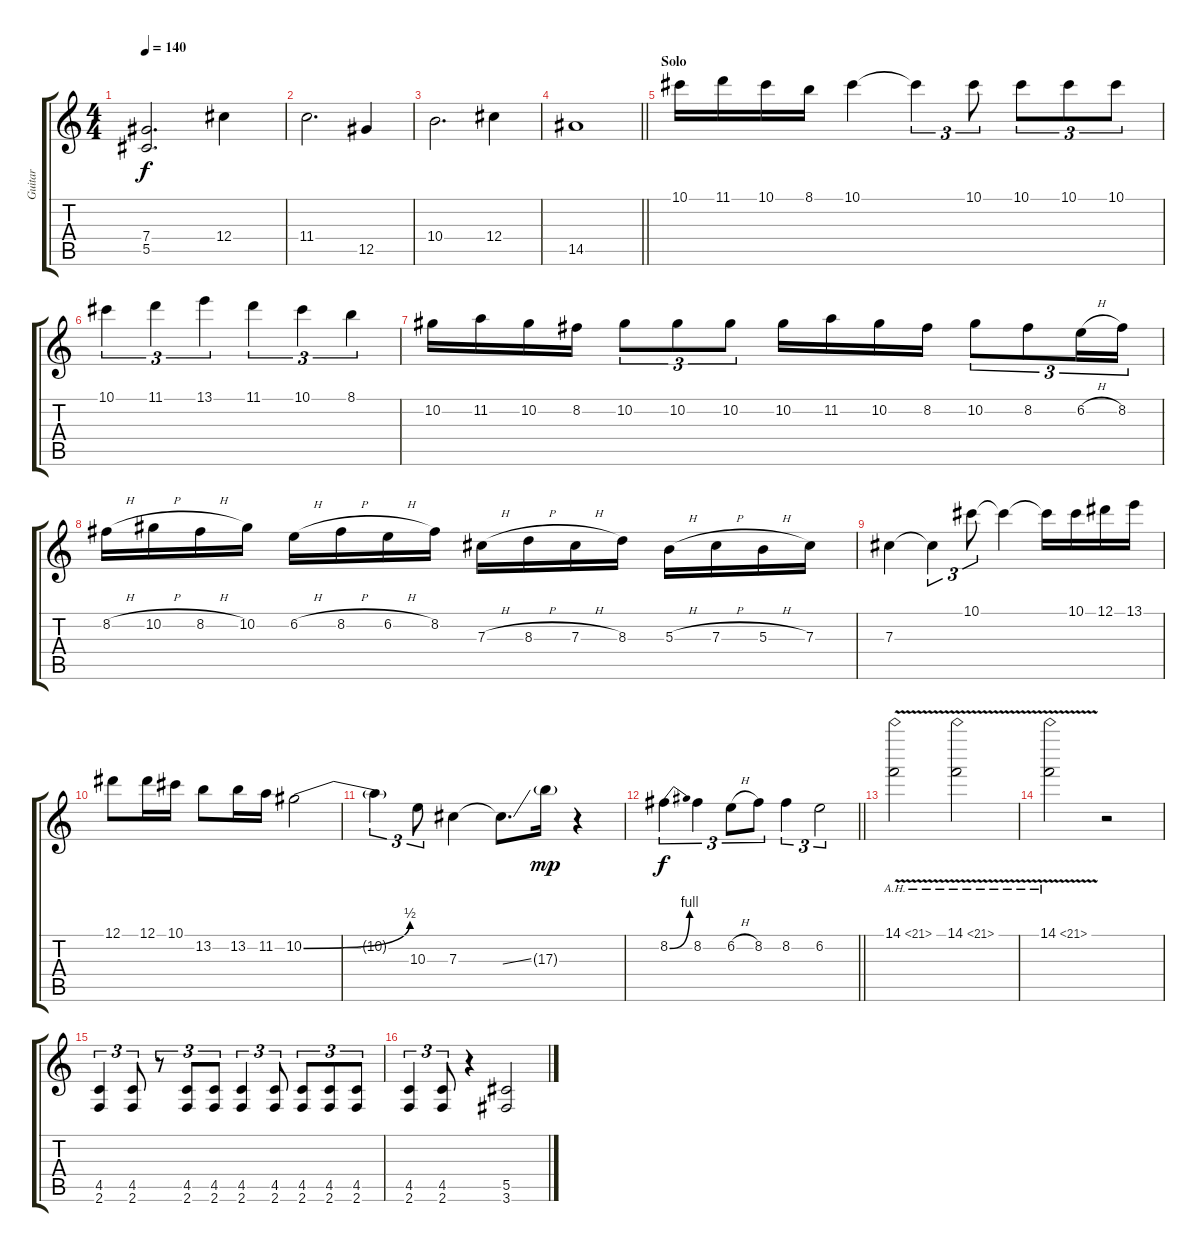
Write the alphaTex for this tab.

\track ("Guitar" "Guitar") {instrument distortionguitar}
\staff {score tabs}
\tuning (Eb4 Bb3 Gb3 Db3 Ab2 Eb2) {hide}
\ts (4 4)
\tempo 140
\clef g2
\ks c
(7.4 5.5).2{d dy f} 12.4.4 |
11.4.2{d} 12.5.4 |
10.4.2{d} 12.4.4 |
\barLineRight lightlight
14.5.1 |
\section ("" "Solo")
10.1.16{volume 15 balance 8} 11.1.16 10.1.16 8.1.16 10.1.4 10.1{t}.4{tu (3 2)} 10.1.8{tu (3 2)} 10.1.8{tu (3 2)} 10.1.8{tu (3 2)} 10.1.8{tu (3 2)} |
10.1.4{tu (3 2)} 11.1.4{tu (3 2)} 13.1.4{tu (3 2)} 11.1.4{tu (3 2)} 10.1.4{tu (3 2)} 8.1.4{tu (3 2)} |
10.2.16 11.2.16 10.2.16 8.2.16 10.2.8{tu (3 2)} 10.2.8{tu (3 2)} 10.2.8{tu (3 2)} 10.2.16 11.2.16 10.2.16 8.2.16 10.2.8{tu (3 2)} 8.2.8{tu (3 2)} 6.2{h}.16{tu (3 2)} 8.2.16{tu (3 2)} |
8.2{h}.16 10.2{h}.16 8.2{h}.16 10.2.16 6.2{h}.16 8.2{h}.16 6.2{h}.16 8.2.16 7.3{h}.16 8.3{h}.16 7.3{h}.16 8.3.16 5.3{h}.16 7.3{h}.16 5.3{h}.16 7.3.16 |
7.3.4 7.3{t}.4{tu (3 2)} 10.1.8{tu (3 2)} 10.1{t}.4 10.1{t}.16 10.1.16 12.1.16 13.1.16 |
12.1.8 12.1.16 10.1.16 13.2.8 13.2.16 11.2.16 10.2{be (bend 0 0 60 2)}.2 |
10.2{t}.4{tu (3 2)} 10.3.8{tu (3 2)} 7.3.4 7.3{ss t}.8{d} 17.3{g}.16{dy mp} r.4 |
\barLineRight lightlight
8.2{be (bend 0 0 60 4)}.4{tu (3 2) dy f} 8.2.4{tu (3 2)} 6.2{h}.8{tu (3 2)} 8.2.8{tu (3 2)} 8.2.4{tu (3 2)} 6.2.2{tu (3 2)} |
14.1{ah 7 v}.2 14.1{ah 7 v}.2{volume 7} |
14.1{ah 7 v}.2{volume 4} r.2 |
(4.5 2.6).4{tu (3 2) volume 11 balance 11} (4.5 2.6).8{tu (3 2)} r.8{tu (3 2)} (4.5 2.6).8{tu (3 2)} (4.5 2.6).8{tu (3 2)} (4.5 2.6).4{tu (3 2)} (4.5 2.6).8{tu (3 2)} (4.5 2.6).8{tu (3 2)} (4.5 2.6).8{tu (3 2)} (4.5 2.6).8{tu (3 2)} |
(4.5 2.6).4{tu (3 2)} (4.5 2.6).8{tu (3 2)} r.4 (5.5 3.6).2
